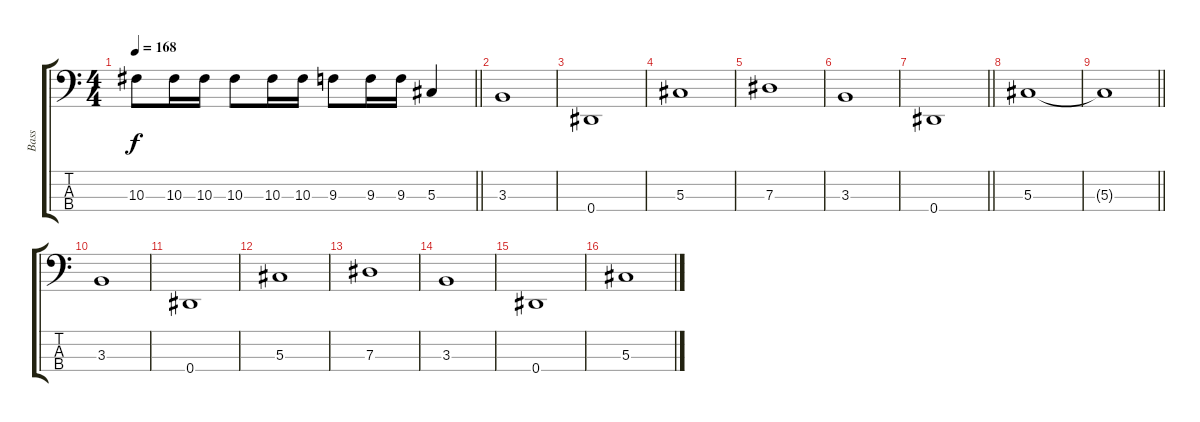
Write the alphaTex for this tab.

\track ("Bass" "Bass") {instrument electricbassfinger}
\staff {score tabs}
\tuning (Gb2 Db2 Ab1 Eb1) {hide}
\ts (4 4)
\tempo 168
\clef f4
\barLineRight lightlight
\ks c
10.3.8{dy f} 10.3.16 10.3.16 10.3.8 10.3.16 10.3.16 9.3.8 9.3.16 9.3.16 5.3.4 |
3.3.1 |
0.4.1 |
5.3.1 |
7.3.1 |
3.3.1 |
\barLineRight lightlight
0.4.1 |
5.3.1 |
\barLineRight lightlight
5.3{t}.1 |
3.3.1 |
0.4.1 |
5.3.1 |
7.3.1 |
3.3.1 |
0.4.1 |
5.3.1
